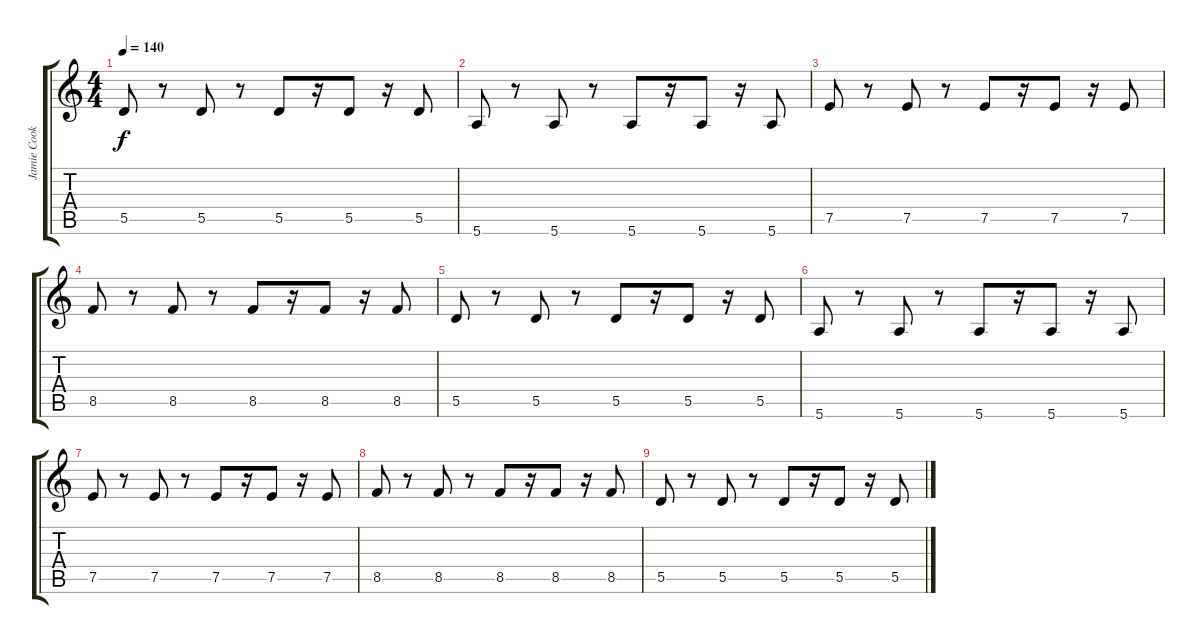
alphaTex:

\track ("Jamie Cook" "Jamie Cook") {instrument overdrivenguitar}
\staff {score tabs}
\tuning (E4 B3 G3 D3 A2 E2) {hide}
\ts (4 4)
\tempo 140
\clef g2
\ks c
5.5.8{dy f} r.8 5.5.8 r.8 5.5.8 r.16 5.5.8 r.16 5.5.8 |
5.6.8 r.8 5.6.8 r.8 5.6.8 r.16 5.6.8 r.16 5.6.8 |
7.5.8 r.8 7.5.8 r.8 7.5.8 r.16 7.5.8 r.16 7.5.8 |
8.5.8 r.8 8.5.8 r.8 8.5.8 r.16 8.5.8 r.16 8.5.8 |
5.5.8 r.8 5.5.8 r.8 5.5.8 r.16 5.5.8 r.16 5.5.8 |
5.6.8 r.8 5.6.8 r.8 5.6.8 r.16 5.6.8 r.16 5.6.8 |
7.5.8 r.8 7.5.8 r.8 7.5.8 r.16 7.5.8 r.16 7.5.8 |
8.5.8 r.8 8.5.8 r.8 8.5.8 r.16 8.5.8 r.16 8.5.8 |
5.5.8 r.8 5.5.8 r.8 5.5.8 r.16 5.5.8 r.16 5.5.8
